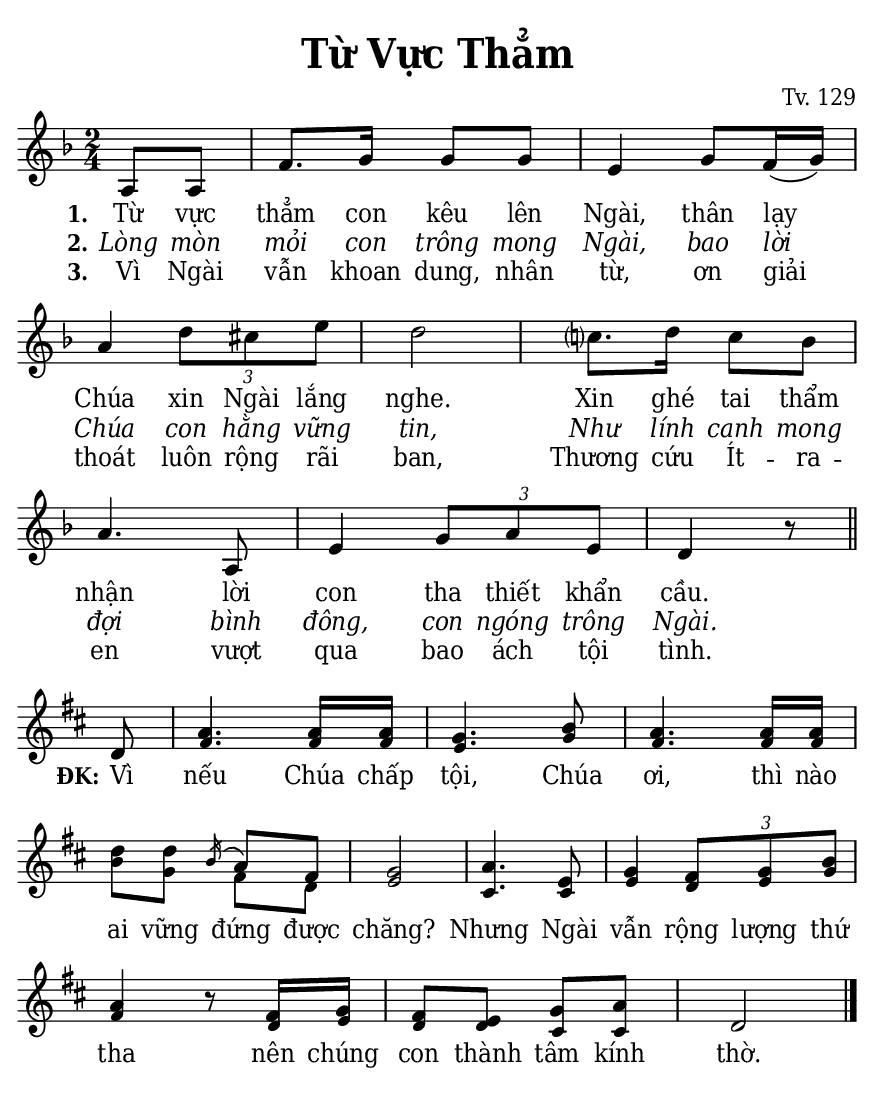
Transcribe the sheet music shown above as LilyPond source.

% Cài đặt chung\
\version "2.22.1"
\include "english.ly"

\header {
  title = \markup { \fontsize #1 "Từ Vực Thẳm" }
  composer = "Tv. 129"
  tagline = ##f
}

% Nhạc phiên khúc
nhacPhienKhucSop = \relative c' {
  \partial 4 a8 a |
  f'8. g16 g8 g 
  e4 g8 f16 (g) |
  a4 \tuplet 3/2 { d8 cs e } |
  d2 |
  c!?8. d16 c8 bf |
  a4. a,8 |
  e'4 \tuplet 3/2 { g8 a e } |
  \partial 4. d4 r8 \bar "||" \break
  
  \set Staff.explicitKeySignatureVisibility = #end-of-line-invisible
  \set Staff.printKeyCancellation = ##f
  \key d \major
  \partial 8 d8 |
  a'4. a16 a |
  g4. b8 |
  a4. a16 a |
  d8 d \slashedGrace { b16 ( } a8) fs |
  g2 |
  a4. e8 |
  g4 \tuplet 3/2 { fs8 g b } |
  a4 r8 fs16 g |
  fs8 e g a |
  d,2 \bar "|."
}

nhacPhienKhucAlto = \relative c' {
  r4 |
  R2*7
  r4.
  
  \key d \major
  d8 |
  fs4. fs16 fs |
  e4. g8 |
  fs4. fs16 fs |
  b8 g fs [d] |
  e2 |
  cs4. cs8 |
  e4 \tuplet 3/2 { d8 e g } |
  fs4 r8 d16 e |
  d8 d cs cs |
  d2
}

% Lời phiên khúc
loiPhienKhucSop = \lyrics {
  <<
    {
      \set stanza = "1."
      Từ vực thẳm con kêu lên Ngài,
      thân lạy Chúa xin Ngài lắng nghe.
      Xin ghé tai thẩm nhận lời con
      tha thiết khẩn cầu.
    }
    \new Lyrics {
	    \set associatedVoice = "beSop"
	    \set stanza = "2."
      \override Lyrics.LyricText.font-shape = #'italic
	    Lòng mòn mỏi con trông mong Ngài,
	    bao lời Chúa con hằng vững tin,
	    Như lính canh mong đợi bình đông,
	    con ngóng trông Ngài.
    }
    \new Lyrics {
	    \set associatedVoice = "beSop"
	    \set stanza = "3."
	    Vì Ngài vẫn khoan dung, nhân từ,
	    ơn giải thoát luôn rộng rãi ban,
	    Thương cứu Ít -- ra -- en vượt qua bao ách tội tình.
    }
  >>
  \set stanza = "ĐK:"
  Vì nếu Chúa chấp tội, Chúa ơi,
  thì nào ai vững đứng được chăng?
  Nhưng Ngài vẫn rộng lượng thứ tha
  nên chúng con thành tâm kính thờ.
}

% Dàn trang
\paper {
  #(set-paper-size "a5")
  top-margin = 3\mm
  bottom-margin = 3\mm
  left-margin = 3\mm
  right-margin = 3\mm
  indent = #0
  #(define fonts
	 (make-pango-font-tree "Deja Vu Serif Condensed"
	 		       "Deja Vu Serif Condensed"
			       "Deja Vu Serif Condensed"
			       (/ 20 20)))
  print-page-number = ##f
  system-system-spacing = #'((basic-distance . 0.1) (padding . 3))
}

TongNhip = {
  \key f \major \time 2/4
  \set Timing.beamExceptions = #'()
  \set Timing.baseMoment = #(ly:make-moment 1/4)
}

% Đổi kích thước nốt cho bè phụ
notBePhu =
#(define-music-function (font-size music) (number? ly:music?)
   (for-some-music
     (lambda (m)
       (if (music-is-of-type? m 'rhythmic-event)
           (begin
             (set! (ly:music-property m 'tweaks)
                   (cons `(font-size . ,font-size)
                         (ly:music-property m 'tweaks)))
             #t)
           #f))
     music)
   music)

\score {
  \new ChoirStaff <<
    \new Staff \with {
        \consists "Merge_rests_engraver"
        printPartCombineTexts = ##f
      }
      <<
      \new Voice \TongNhip \partCombine 
        \nhacPhienKhucSop
        \notBePhu -1 { \nhacPhienKhucAlto }
      \new NullVoice = beSop \nhacPhienKhucSop
      \new Lyrics \lyricsto beSop \loiPhienKhucSop
      >>
  >>
  \layout {
    \override Lyrics.LyricSpace.minimum-distance = #1.2
    \override Score.BarNumber.break-visibility = ##(#f #f #f)
    \override Score.SpacingSpanner.uniform-stretching = ##t
  } 
}
